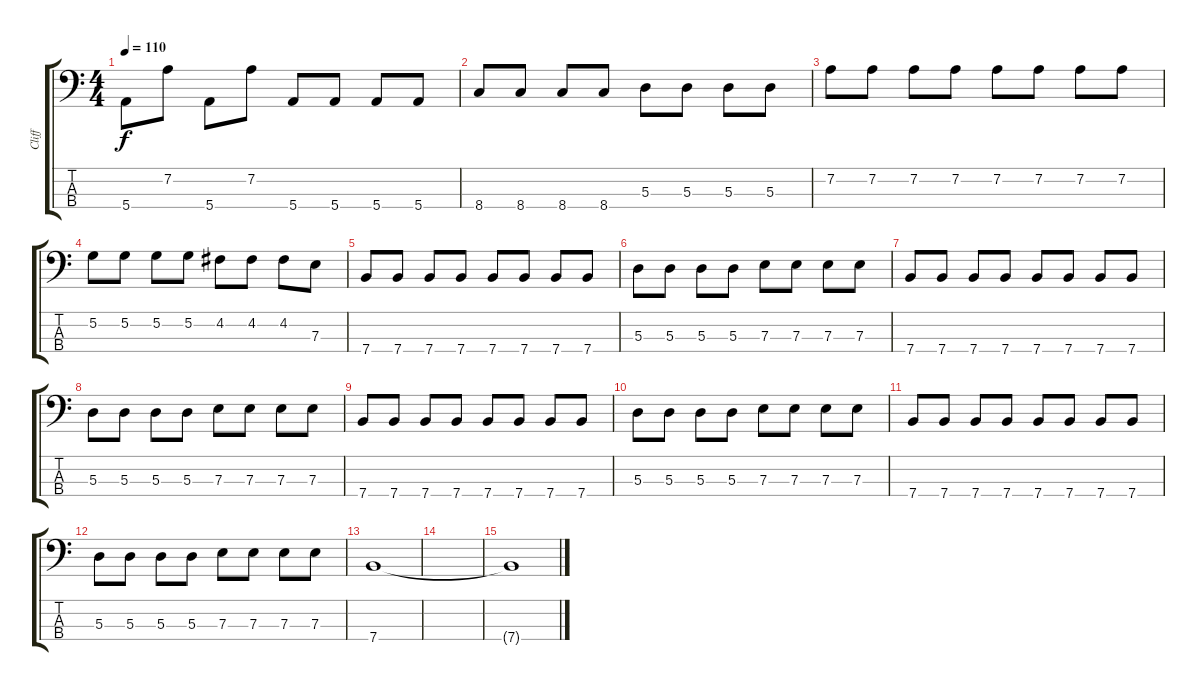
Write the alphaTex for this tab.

\track ("Cliff" "Cliff") {instrument electricbassfinger}
\staff {score tabs}
\tuning (G2 D2 A1 E1) {hide}
\ts (4 4)
\tempo 110
\clef f4
\ks c
5.4.8{dy f} 7.2.8 5.4.8 7.2.8 5.4.8 5.4.8 5.4.8 5.4.8 |
8.4.8 8.4.8 8.4.8 8.4.8 5.3.8 5.3.8 5.3.8 5.3.8 |
7.2.8 7.2.8 7.2.8 7.2.8 7.2.8 7.2.8 7.2.8 7.2.8 |
5.2.8 5.2.8 5.2.8 5.2.8 4.2.8 4.2.8 4.2.8 7.3.8 |
7.4.8 7.4.8 7.4.8 7.4.8 7.4.8 7.4.8 7.4.8 7.4.8 |
5.3.8 5.3.8 5.3.8 5.3.8 7.3.8 7.3.8 7.3.8 7.3.8 |
7.4.8 7.4.8 7.4.8 7.4.8 7.4.8 7.4.8 7.4.8 7.4.8 |
5.3.8 5.3.8 5.3.8 5.3.8 7.3.8 7.3.8 7.3.8 7.3.8 |
7.4.8 7.4.8 7.4.8 7.4.8 7.4.8 7.4.8 7.4.8 7.4.8 |
5.3.8 5.3.8 5.3.8 5.3.8 7.3.8 7.3.8 7.3.8 7.3.8 |
7.4.8 7.4.8 7.4.8 7.4.8 7.4.8 7.4.8 7.4.8 7.4.8 |
5.3.8 5.3.8 5.3.8 5.3.8 7.3.8 7.3.8 7.3.8 7.3.8 |
7.4.1 |
|
7.4{t}.1
